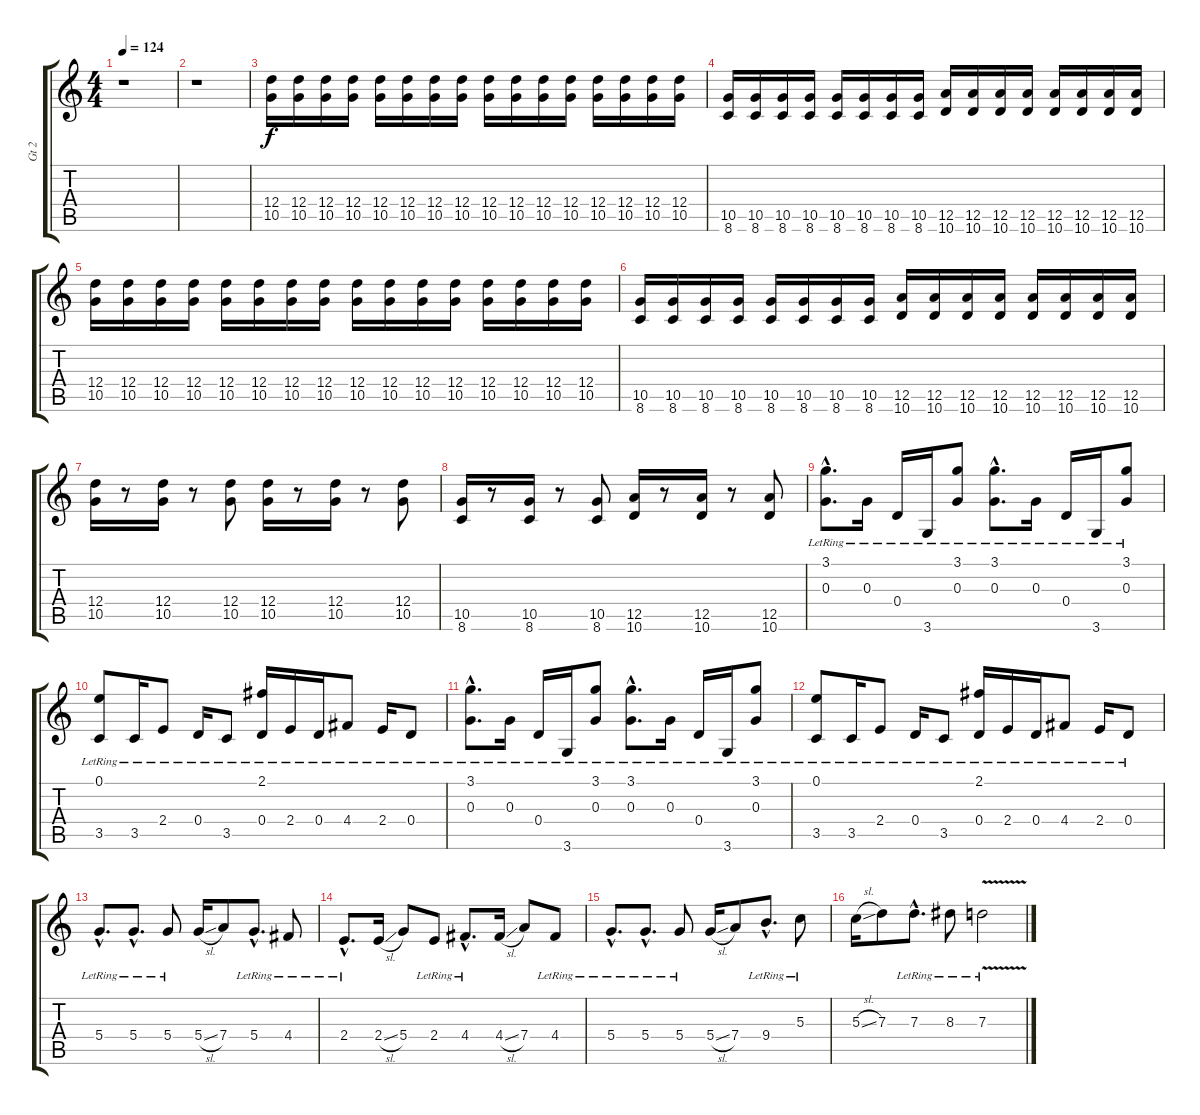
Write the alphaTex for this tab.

\track ("Gt 2" "Gt 2") {instrument electricguitarclean}
\staff {score tabs}
\tuning (E4 B3 G3 D3 A2 E2) {hide}
\ts (4 4)
\tempo 124
\clef g2
\ks c
r.1{dy f} |
r.1 |
(12.4 10.5).16{instrument overdrivenguitar} (12.4 10.5).16 (12.4 10.5).16 (12.4 10.5).16 (12.4 10.5).16 (12.4 10.5).16 (12.4 10.5).16 (12.4 10.5).16 (12.4 10.5).16 (12.4 10.5).16 (12.4 10.5).16 (12.4 10.5).16 (12.4 10.5).16 (12.4 10.5).16 (12.4 10.5).16 (12.4 10.5).16 |
(10.5 8.6).16 (10.5 8.6).16 (10.5 8.6).16 (10.5 8.6).16 (10.5 8.6).16 (10.5 8.6).16 (10.5 8.6).16 (10.5 8.6).16 (12.5 10.6).16 (12.5 10.6).16 (12.5 10.6).16 (12.5 10.6).16 (12.5 10.6).16 (12.5 10.6).16 (12.5 10.6).16 (12.5 10.6).16 |
(12.4 10.5).16 (12.4 10.5).16 (12.4 10.5).16 (12.4 10.5).16 (12.4 10.5).16 (12.4 10.5).16 (12.4 10.5).16 (12.4 10.5).16 (12.4 10.5).16 (12.4 10.5).16 (12.4 10.5).16 (12.4 10.5).16 (12.4 10.5).16 (12.4 10.5).16 (12.4 10.5).16 (12.4 10.5).16 |
(10.5 8.6).16 (10.5 8.6).16 (10.5 8.6).16 (10.5 8.6).16 (10.5 8.6).16 (10.5 8.6).16 (10.5 8.6).16 (10.5 8.6).16 (12.5 10.6).16 (12.5 10.6).16 (12.5 10.6).16 (12.5 10.6).16 (12.5 10.6).16 (12.5 10.6).16 (12.5 10.6).16 (12.5 10.6).16 |
(12.4 10.5).16 r.8 (12.4 10.5).16 r.8 (12.4 10.5).8 (12.4 10.5).16 r.8 (12.4 10.5).16 r.8 (12.4 10.5).8 |
(10.5 8.6).16 r.8 (10.5 8.6).16 r.8 (10.5 8.6).8 (12.5 10.6).16 r.8 (12.5 10.6).16 r.8 (12.5 10.6).8 |
(3.1{hac lr} 0.3{hac lr}).8{d volume 12 instrument electricguitarclean} 0.3{lr}.16 0.4{lr}.16 3.6{lr}.16 (3.1 0.3{lr}).8 (3.1{hac lr} 0.3{hac lr}).8{d} 0.3{lr}.16 0.4{lr}.16 3.6{lr}.16 (3.1 0.3{lr}).8 |
(0.1{lr} 3.5{lr}).8 3.5{lr}.16 2.4{lr}.8 0.4{lr}.16 3.5{lr}.8 (2.1{lr} 0.4{lr}).16 2.4{lr}.16 0.4{lr}.16 4.4{lr}.8 2.4{lr}.16 0.4{lr}.8 |
(3.1{hac lr} 0.3{hac lr}).8{d} 0.3{lr}.16 0.4{lr}.16 3.6{lr}.16 (3.1 0.3{lr}).8 (3.1{hac lr} 0.3{hac lr}).8{d} 0.3{lr}.16 0.4{lr}.16 3.6{lr}.16 (3.1 0.3{lr}).8 |
(0.1{lr} 3.5{lr}).8 3.5{lr}.16 2.4{lr}.8 0.4{lr}.16 3.5{lr}.8 (2.1{lr} 0.4{lr}).16 2.4{lr}.16 0.4{lr}.16 4.4{lr}.8 2.4{lr}.16 0.4{lr}.8 |
5.4{hac lr}.8{d} 5.4{hac lr}.8{d} 5.4{lr}.8 5.4{sl}.16 7.4.8 5.4{hac lr}.8{d} 4.4{lr}.8 |
2.4{hac lr}.8{d} 2.4{sl}.16 5.4.8 2.4{lr}.8 4.4{hac lr}.8{d} 4.4{sl}.16 7.4.8 4.4{lr}.8 |
5.4{hac lr}.8{d} 5.4{hac lr}.8{d} 5.4{lr}.8 5.4{sl}.16 7.4.8 9.4{hac lr}.8{d} 5.3{lr}.8 |
5.3{sl}.16 7.3.8 7.3{hac lr}.8{d} 8.3{lr}.8 7.3{v lr}.2
